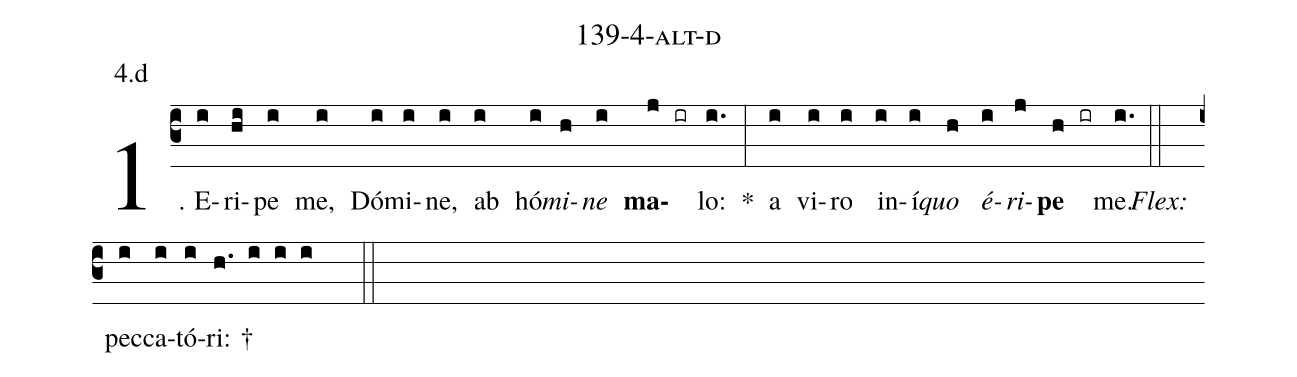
name: 139-4-alt-d;
annotation: 4.d;
%%
(c3)1. E(i)ri(hi)pe(i) me,(i) Dó(i)mi(i)ne,(i) ab(i) hó(i)<i>mi</i>(h)<i>ne</i>(i) <b>ma</b>(j ir)lo:(i.) *(:) a(i) vi(i)ro(i) in(i)í(i)<i>quo</i>(h) <i>é</i>(i)<i>ri</i>(j)<b>pe</b>(h ir) me.(i.) (::)
<i>Flex:</i>()  pec(i)ca(i)tó(i)ri: †(h. i i i  ::)
